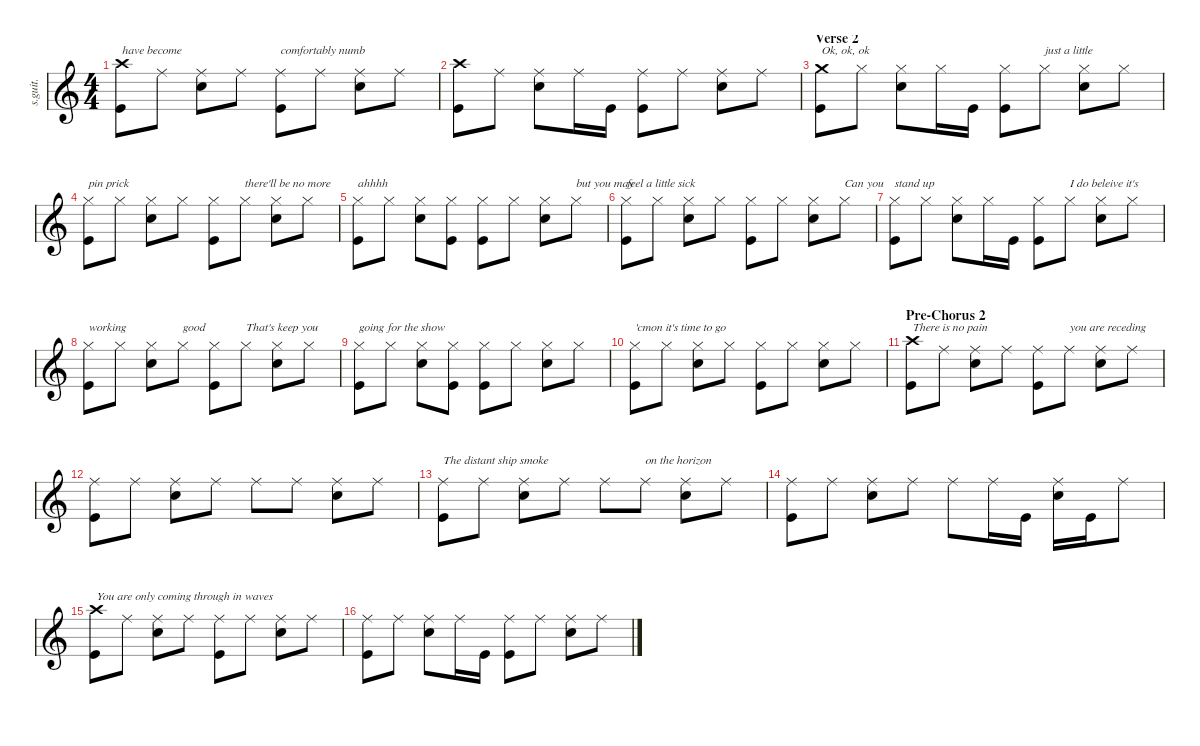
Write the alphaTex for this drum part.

\defaultSystemsLayout 4
\hideDynamics
\bracketExtendMode nobrackets
\track ("Nick Mason - Drums" "s.guit.") {instrument percussion}
\staff {score}
\articulation defaults
\ts (4 4)
\tempo (64 hide)
\clef g2
\ks c
("Kick (hit)" "Crash high (hit)").8{txt "have become" lyrics (0 "") lyrics (1 "") lyrics (2 "") lyrics (3 "") lyrics (4 "") dy f} "Ride (middle)".8{lyrics (0 "") lyrics (1 "") lyrics (2 "") lyrics (3 "") lyrics (4 "")} ("Snare (hit) 2" "Ride (middle)").8{lyrics (0 "") lyrics (1 "") lyrics (2 "") lyrics (3 "") lyrics (4 "")} "Ride (middle)".8{lyrics (0 "") lyrics (1 "") lyrics (2 "") lyrics (3 "") lyrics (4 "")} ("Kick (hit)" "Ride (middle)").8{txt "comfortably numb" lyrics (0 "") lyrics (1 "") lyrics (2 "") lyrics (3 "") lyrics (4 "")} "Ride (middle)".8{lyrics (0 "") lyrics (1 "") lyrics (2 "") lyrics (3 "") lyrics (4 "")} ("Snare (hit) 2" "Ride (middle)").8{lyrics (0 "") lyrics (1 "") lyrics (2 "") lyrics (3 "") lyrics (4 "")} "Ride (middle)".8{lyrics (0 "") lyrics (1 "") lyrics (2 "") lyrics (3 "") lyrics (4 "")} |
("Kick (hit)" "Crash high (hit)").8{lyrics (0 "") lyrics (1 "") lyrics (2 "") lyrics (3 "") lyrics (4 "")} "Ride (middle)".8{lyrics (0 "") lyrics (1 "") lyrics (2 "") lyrics (3 "") lyrics (4 "")} ("Snare (hit) 2" "Ride (middle)").8{lyrics (0 "") lyrics (1 "") lyrics (2 "") lyrics (3 "") lyrics (4 "")} "Ride (middle)".16{lyrics (0 "") lyrics (1 "") lyrics (2 "") lyrics (3 "") lyrics (4 "")} "Kick (hit)".16{lyrics (0 "") lyrics (1 "") lyrics (2 "") lyrics (3 "") lyrics (4 "")} ("Kick (hit)" "Ride (middle)").8{lyrics (0 "") lyrics (1 "") lyrics (2 "") lyrics (3 "") lyrics (4 "")} "Ride (middle)".8{lyrics (0 "") lyrics (1 "") lyrics (2 "") lyrics (3 "") lyrics (4 "")} ("Snare (hit) 2" "Ride (middle)").8{lyrics (0 "") lyrics (1 "") lyrics (2 "") lyrics (3 "") lyrics (4 "")} "Ride (middle)".8{lyrics (0 "") lyrics (1 "") lyrics (2 "") lyrics (3 "") lyrics (4 "")} |
\section ("" "Verse 2")
("Kick (hit)" "Crash medium (hit)").8{txt "Ok, ok, ok" lyrics (0 "") lyrics (1 "") lyrics (2 "") lyrics (3 "") lyrics (4 "")} "Hi-Hat (closed)".8{lyrics (0 "") lyrics (1 "") lyrics (2 "") lyrics (3 "") lyrics (4 "")} ("Hi-Hat (closed)" "Snare (hit) 2").8{lyrics (0 "") lyrics (1 "") lyrics (2 "") lyrics (3 "") lyrics (4 "")} "Hi-Hat (closed)".16{lyrics (0 "") lyrics (1 "") lyrics (2 "") lyrics (3 "") lyrics (4 "")} "Kick (hit)".16{lyrics (0 "") lyrics (1 "") lyrics (2 "") lyrics (3 "") lyrics (4 "")} ("Hi-Hat (closed)" "Kick (hit)").8{lyrics (0 "") lyrics (1 "") lyrics (2 "") lyrics (3 "") lyrics (4 "")} "Hi-Hat (closed)".8{txt "just a little" lyrics (0 "") lyrics (1 "") lyrics (2 "") lyrics (3 "") lyrics (4 "")} ("Hi-Hat (closed)" "Snare (hit) 2").8{lyrics (0 "") lyrics (1 "") lyrics (2 "") lyrics (3 "") lyrics (4 "")} "Hi-Hat (closed)".8{lyrics (0 "") lyrics (1 "") lyrics (2 "") lyrics (3 "") lyrics (4 "")} |
("Hi-Hat (closed)" "Kick (hit)").8{txt "pin prick" lyrics (0 "") lyrics (1 "") lyrics (2 "") lyrics (3 "") lyrics (4 "")} "Hi-Hat (closed)".8{lyrics (0 "") lyrics (1 "") lyrics (2 "") lyrics (3 "") lyrics (4 "")} ("Hi-Hat (closed)" "Snare (hit) 2").8{lyrics (0 "") lyrics (1 "") lyrics (2 "") lyrics (3 "") lyrics (4 "")} "Hi-Hat (closed)".8{lyrics (0 "") lyrics (1 "") lyrics (2 "") lyrics (3 "") lyrics (4 "")} ("Hi-Hat (closed)" "Kick (hit)").8{lyrics (0 "") lyrics (1 "") lyrics (2 "") lyrics (3 "") lyrics (4 "")} "Hi-Hat (closed)".8{txt "there'll be no more" lyrics (0 "") lyrics (1 "") lyrics (2 "") lyrics (3 "") lyrics (4 "")} ("Hi-Hat (closed)" "Snare (hit) 2").8{lyrics (0 "") lyrics (1 "") lyrics (2 "") lyrics (3 "") lyrics (4 "")} "Hi-Hat (closed)".8{lyrics (0 "") lyrics (1 "") lyrics (2 "") lyrics (3 "") lyrics (4 "")} |
("Hi-Hat (closed)" "Kick (hit)").8{txt "ahhhh" lyrics (0 "") lyrics (1 "") lyrics (2 "") lyrics (3 "") lyrics (4 "")} "Hi-Hat (closed)".8{lyrics (0 "") lyrics (1 "") lyrics (2 "") lyrics (3 "") lyrics (4 "")} ("Hi-Hat (closed)" "Snare (hit) 2").8{lyrics (0 "") lyrics (1 "") lyrics (2 "") lyrics (3 "") lyrics (4 "")} ("Hi-Hat (closed)" "Kick (hit)").8{lyrics (0 "") lyrics (1 "") lyrics (2 "") lyrics (3 "") lyrics (4 "")} ("Kick (hit)" "Hi-Hat (closed)").8{lyrics (0 "") lyrics (1 "") lyrics (2 "") lyrics (3 "") lyrics (4 "")} "Hi-Hat (closed)".8{lyrics (0 "") lyrics (1 "") lyrics (2 "") lyrics (3 "") lyrics (4 "")} ("Hi-Hat (closed)" "Snare (hit) 2").8{lyrics (0 "") lyrics (1 "") lyrics (2 "") lyrics (3 "") lyrics (4 "")} "Hi-Hat (closed)".8{txt "but you may" lyrics (0 "") lyrics (1 "") lyrics (2 "") lyrics (3 "") lyrics (4 "")} |
("Hi-Hat (closed)" "Kick (hit)").8{txt "feel a little sick" lyrics (0 "") lyrics (1 "") lyrics (2 "") lyrics (3 "") lyrics (4 "")} "Hi-Hat (closed)".8{lyrics (0 "") lyrics (1 "") lyrics (2 "") lyrics (3 "") lyrics (4 "")} ("Hi-Hat (closed)" "Snare (hit) 2").8{lyrics (0 "") lyrics (1 "") lyrics (2 "") lyrics (3 "") lyrics (4 "")} "Hi-Hat (closed)".8{lyrics (0 "") lyrics (1 "") lyrics (2 "") lyrics (3 "") lyrics (4 "")} ("Hi-Hat (closed)" "Kick (hit)").8{lyrics (0 "") lyrics (1 "") lyrics (2 "") lyrics (3 "") lyrics (4 "")} "Hi-Hat (closed)".8{lyrics (0 "") lyrics (1 "") lyrics (2 "") lyrics (3 "") lyrics (4 "")} ("Hi-Hat (closed)" "Snare (hit) 2").8{lyrics (0 "") lyrics (1 "") lyrics (2 "") lyrics (3 "") lyrics (4 "")} "Hi-Hat (closed)".8{txt "Can you" lyrics (0 "") lyrics (1 "") lyrics (2 "") lyrics (3 "") lyrics (4 "")} |
("Kick (hit)" "Hi-Hat (closed)").8{txt "stand up" lyrics (0 "") lyrics (1 "") lyrics (2 "") lyrics (3 "") lyrics (4 "")} "Hi-Hat (closed)".8{lyrics (0 "") lyrics (1 "") lyrics (2 "") lyrics (3 "") lyrics (4 "")} ("Hi-Hat (closed)" "Snare (hit) 2").8{lyrics (0 "") lyrics (1 "") lyrics (2 "") lyrics (3 "") lyrics (4 "")} "Hi-Hat (closed)".16{lyrics (0 "") lyrics (1 "") lyrics (2 "") lyrics (3 "") lyrics (4 "")} "Kick (hit)".16{lyrics (0 "") lyrics (1 "") lyrics (2 "") lyrics (3 "") lyrics (4 "")} ("Hi-Hat (closed)" "Kick (hit)").8{lyrics (0 "") lyrics (1 "") lyrics (2 "") lyrics (3 "") lyrics (4 "")} "Hi-Hat (closed)".8{txt "I do beleive it's" lyrics (0 "") lyrics (1 "") lyrics (2 "") lyrics (3 "") lyrics (4 "")} ("Hi-Hat (closed)" "Snare (hit) 2").8{lyrics (0 "") lyrics (1 "") lyrics (2 "") lyrics (3 "") lyrics (4 "")} "Hi-Hat (closed)".8{lyrics (0 "") lyrics (1 "") lyrics (2 "") lyrics (3 "") lyrics (4 "")} |
("Hi-Hat (closed)" "Kick (hit)").8{txt "working" lyrics (0 "") lyrics (1 "") lyrics (2 "") lyrics (3 "") lyrics (4 "")} "Hi-Hat (closed)".8{lyrics (0 "") lyrics (1 "") lyrics (2 "") lyrics (3 "") lyrics (4 "")} ("Hi-Hat (closed)" "Snare (hit) 2").8{lyrics (0 "") lyrics (1 "") lyrics (2 "") lyrics (3 "") lyrics (4 "")} "Hi-Hat (closed)".8{txt "good" lyrics (0 "") lyrics (1 "") lyrics (2 "") lyrics (3 "") lyrics (4 "")} ("Hi-Hat (closed)" "Kick (hit)").8{lyrics (0 "") lyrics (1 "") lyrics (2 "") lyrics (3 "") lyrics (4 "")} "Hi-Hat (closed)".8{txt "That's keep you" lyrics (0 "") lyrics (1 "") lyrics (2 "") lyrics (3 "") lyrics (4 "")} ("Hi-Hat (closed)" "Snare (hit) 2").8{lyrics (0 "") lyrics (1 "") lyrics (2 "") lyrics (3 "") lyrics (4 "")} "Hi-Hat (closed)".8{lyrics (0 "") lyrics (1 "") lyrics (2 "") lyrics (3 "") lyrics (4 "")} |
("Kick (hit)" "Hi-Hat (closed)").8{txt "going for the show" lyrics (0 "") lyrics (1 "") lyrics (2 "") lyrics (3 "") lyrics (4 "")} "Hi-Hat (closed)".8{lyrics (0 "") lyrics (1 "") lyrics (2 "") lyrics (3 "") lyrics (4 "")} ("Hi-Hat (closed)" "Snare (hit) 2").8{lyrics (0 "") lyrics (1 "") lyrics (2 "") lyrics (3 "") lyrics (4 "")} ("Hi-Hat (closed)" "Kick (hit)").8{lyrics (0 "") lyrics (1 "") lyrics (2 "") lyrics (3 "") lyrics (4 "")} ("Kick (hit)" "Hi-Hat (closed)").8{lyrics (0 "") lyrics (1 "") lyrics (2 "") lyrics (3 "") lyrics (4 "")} "Hi-Hat (closed)".8{lyrics (0 "") lyrics (1 "") lyrics (2 "") lyrics (3 "") lyrics (4 "")} ("Hi-Hat (closed)" "Snare (hit) 2").8{lyrics (0 "") lyrics (1 "") lyrics (2 "") lyrics (3 "") lyrics (4 "")} "Hi-Hat (closed)".8{lyrics (0 "") lyrics (1 "") lyrics (2 "") lyrics (3 "") lyrics (4 "")} |
("Hi-Hat (closed)" "Kick (hit)").8{txt "'cmon it's time to go" lyrics (0 "") lyrics (1 "") lyrics (2 "") lyrics (3 "") lyrics (4 "")} "Hi-Hat (closed)".8{lyrics (0 "") lyrics (1 "") lyrics (2 "") lyrics (3 "") lyrics (4 "")} ("Hi-Hat (closed)" "Snare (hit) 2").8{lyrics (0 "") lyrics (1 "") lyrics (2 "") lyrics (3 "") lyrics (4 "")} "Hi-Hat (closed)".8{lyrics (0 "") lyrics (1 "") lyrics (2 "") lyrics (3 "") lyrics (4 "")} ("Hi-Hat (closed)" "Kick (hit)").8{lyrics (0 "") lyrics (1 "") lyrics (2 "") lyrics (3 "") lyrics (4 "")} "Hi-Hat (closed)".8{lyrics (0 "") lyrics (1 "") lyrics (2 "") lyrics (3 "") lyrics (4 "")} ("Hi-Hat (closed)" "Snare (hit) 2").8{lyrics (0 "") lyrics (1 "") lyrics (2 "") lyrics (3 "") lyrics (4 "")} "Hi-Hat (closed)".8{lyrics (0 "") lyrics (1 "") lyrics (2 "") lyrics (3 "") lyrics (4 "")} |
\section ("" "Pre-Chorus 2")
("Kick (hit)" "Crash high (hit)").8{txt "There is no pain" lyrics (0 "") lyrics (1 "") lyrics (2 "") lyrics (3 "") lyrics (4 "")} "Ride (middle)".8{lyrics (0 "") lyrics (1 "") lyrics (2 "") lyrics (3 "") lyrics (4 "")} ("Snare (hit) 2" "Ride (middle)").8{lyrics (0 "") lyrics (1 "") lyrics (2 "") lyrics (3 "") lyrics (4 "")} "Ride (middle)".8{lyrics (0 "") lyrics (1 "") lyrics (2 "") lyrics (3 "") lyrics (4 "")} ("Kick (hit)" "Ride (middle)").8{lyrics (0 "") lyrics (1 "") lyrics (2 "") lyrics (3 "") lyrics (4 "")} "Ride (middle)".8{txt "you are receding" lyrics (0 "") lyrics (1 "") lyrics (2 "") lyrics (3 "") lyrics (4 "")} ("Snare (hit) 2" "Ride (middle)").8{lyrics (0 "") lyrics (1 "") lyrics (2 "") lyrics (3 "") lyrics (4 "")} "Ride (middle)".8{lyrics (0 "") lyrics (1 "") lyrics (2 "") lyrics (3 "") lyrics (4 "")} |
("Kick (hit)" "Ride (middle)").8{lyrics (0 "") lyrics (1 "") lyrics (2 "") lyrics (3 "") lyrics (4 "")} "Ride (middle)".8{lyrics (0 "") lyrics (1 "") lyrics (2 "") lyrics (3 "") lyrics (4 "")} ("Snare (hit) 2" "Ride (middle)").8{lyrics (0 "") lyrics (1 "") lyrics (2 "") lyrics (3 "") lyrics (4 "")} "Ride (middle)".8{lyrics (0 "") lyrics (1 "") lyrics (2 "") lyrics (3 "") lyrics (4 "")} "Ride (middle)".8{lyrics (0 "") lyrics (1 "") lyrics (2 "") lyrics (3 "") lyrics (4 "")} "Ride (middle)".8{lyrics (0 "") lyrics (1 "") lyrics (2 "") lyrics (3 "") lyrics (4 "")} ("Snare (hit) 2" "Ride (middle)").8{lyrics (0 "") lyrics (1 "") lyrics (2 "") lyrics (3 "") lyrics (4 "")} "Ride (middle)".8{lyrics (0 "") lyrics (1 "") lyrics (2 "") lyrics (3 "") lyrics (4 "")} |
("Kick (hit)" "Ride (middle)").8{txt "The distant ship smoke" lyrics (0 "") lyrics (1 "") lyrics (2 "") lyrics (3 "") lyrics (4 "")} "Ride (middle)".8{lyrics (0 "") lyrics (1 "") lyrics (2 "") lyrics (3 "") lyrics (4 "")} ("Snare (hit) 2" "Ride (middle)").8{lyrics (0 "") lyrics (1 "") lyrics (2 "") lyrics (3 "") lyrics (4 "")} "Ride (middle)".8{lyrics (0 "") lyrics (1 "") lyrics (2 "") lyrics (3 "") lyrics (4 "")} "Ride (middle)".8{lyrics (0 "") lyrics (1 "") lyrics (2 "") lyrics (3 "") lyrics (4 "")} "Ride (middle)".8{txt "on the horizon" lyrics (0 "") lyrics (1 "") lyrics (2 "") lyrics (3 "") lyrics (4 "")} ("Snare (hit) 2" "Ride (middle)").8{lyrics (0 "") lyrics (1 "") lyrics (2 "") lyrics (3 "") lyrics (4 "")} "Ride (middle)".8{lyrics (0 "") lyrics (1 "") lyrics (2 "") lyrics (3 "") lyrics (4 "")} |
("Kick (hit)" "Ride (middle)").8{lyrics (0 "") lyrics (1 "") lyrics (2 "") lyrics (3 "") lyrics (4 "")} "Ride (middle)".8{lyrics (0 "") lyrics (1 "") lyrics (2 "") lyrics (3 "") lyrics (4 "")} ("Snare (hit) 2" "Ride (middle)").8{lyrics (0 "") lyrics (1 "") lyrics (2 "") lyrics (3 "") lyrics (4 "")} "Ride (middle)".8{lyrics (0 "") lyrics (1 "") lyrics (2 "") lyrics (3 "") lyrics (4 "")} "Ride (middle)".8{lyrics (0 "") lyrics (1 "") lyrics (2 "") lyrics (3 "") lyrics (4 "")} "Ride (middle)".16{lyrics (0 "") lyrics (1 "") lyrics (2 "") lyrics (3 "") lyrics (4 "")} "Kick (hit)".16{lyrics (0 "") lyrics (1 "") lyrics (2 "") lyrics (3 "") lyrics (4 "")} ("Snare (hit) 2" "Ride (middle)").16{lyrics (0 "") lyrics (1 "") lyrics (2 "") lyrics (3 "") lyrics (4 "")} "Kick (hit)".16{lyrics (0 "") lyrics (1 "") lyrics (2 "") lyrics (3 "") lyrics (4 "")} "Ride (middle)".8{lyrics (0 "") lyrics (1 "") lyrics (2 "") lyrics (3 "") lyrics (4 "")} |
("Kick (hit)" "Crash high (hit)").8{txt "You are only coming through in waves" lyrics (0 "") lyrics (1 "") lyrics (2 "") lyrics (3 "") lyrics (4 "")} "Ride (middle)".8{lyrics (0 "") lyrics (1 "") lyrics (2 "") lyrics (3 "") lyrics (4 "")} ("Snare (hit) 2" "Ride (middle)").8{lyrics (0 "") lyrics (1 "") lyrics (2 "") lyrics (3 "") lyrics (4 "")} "Ride (middle)".8{lyrics (0 "") lyrics (1 "") lyrics (2 "") lyrics (3 "") lyrics (4 "")} ("Kick (hit)" "Ride (middle)").8{lyrics (0 "") lyrics (1 "") lyrics (2 "") lyrics (3 "") lyrics (4 "")} "Ride (middle)".8{lyrics (0 "") lyrics (1 "") lyrics (2 "") lyrics (3 "") lyrics (4 "")} ("Snare (hit) 2" "Ride (middle)").8{lyrics (0 "") lyrics (1 "") lyrics (2 "") lyrics (3 "") lyrics (4 "")} "Ride (middle)".8{lyrics (0 "") lyrics (1 "") lyrics (2 "") lyrics (3 "") lyrics (4 "")} |
("Kick (hit)" "Ride (middle)").8{lyrics (0 "") lyrics (1 "") lyrics (2 "") lyrics (3 "") lyrics (4 "")} "Ride (middle)".8{lyrics (0 "") lyrics (1 "") lyrics (2 "") lyrics (3 "") lyrics (4 "")} ("Snare (hit) 2" "Ride (middle)").8{lyrics (0 "") lyrics (1 "") lyrics (2 "") lyrics (3 "") lyrics (4 "")} "Ride (middle)".16{lyrics (0 "") lyrics (1 "") lyrics (2 "") lyrics (3 "") lyrics (4 "")} "Kick (hit)".16{lyrics (0 "") lyrics (1 "") lyrics (2 "") lyrics (3 "") lyrics (4 "")} ("Kick (hit)" "Ride (middle)").8{lyrics (0 "") lyrics (1 "") lyrics (2 "") lyrics (3 "") lyrics (4 "")} "Ride (middle)".8{lyrics (0 "") lyrics (1 "") lyrics (2 "") lyrics (3 "") lyrics (4 "")} ("Snare (hit) 2" "Ride (middle)").8{lyrics (0 "") lyrics (1 "") lyrics (2 "") lyrics (3 "") lyrics (4 "")} "Ride (middle)".8{lyrics (0 "") lyrics (1 "") lyrics (2 "") lyrics (3 "") lyrics (4 "")}
